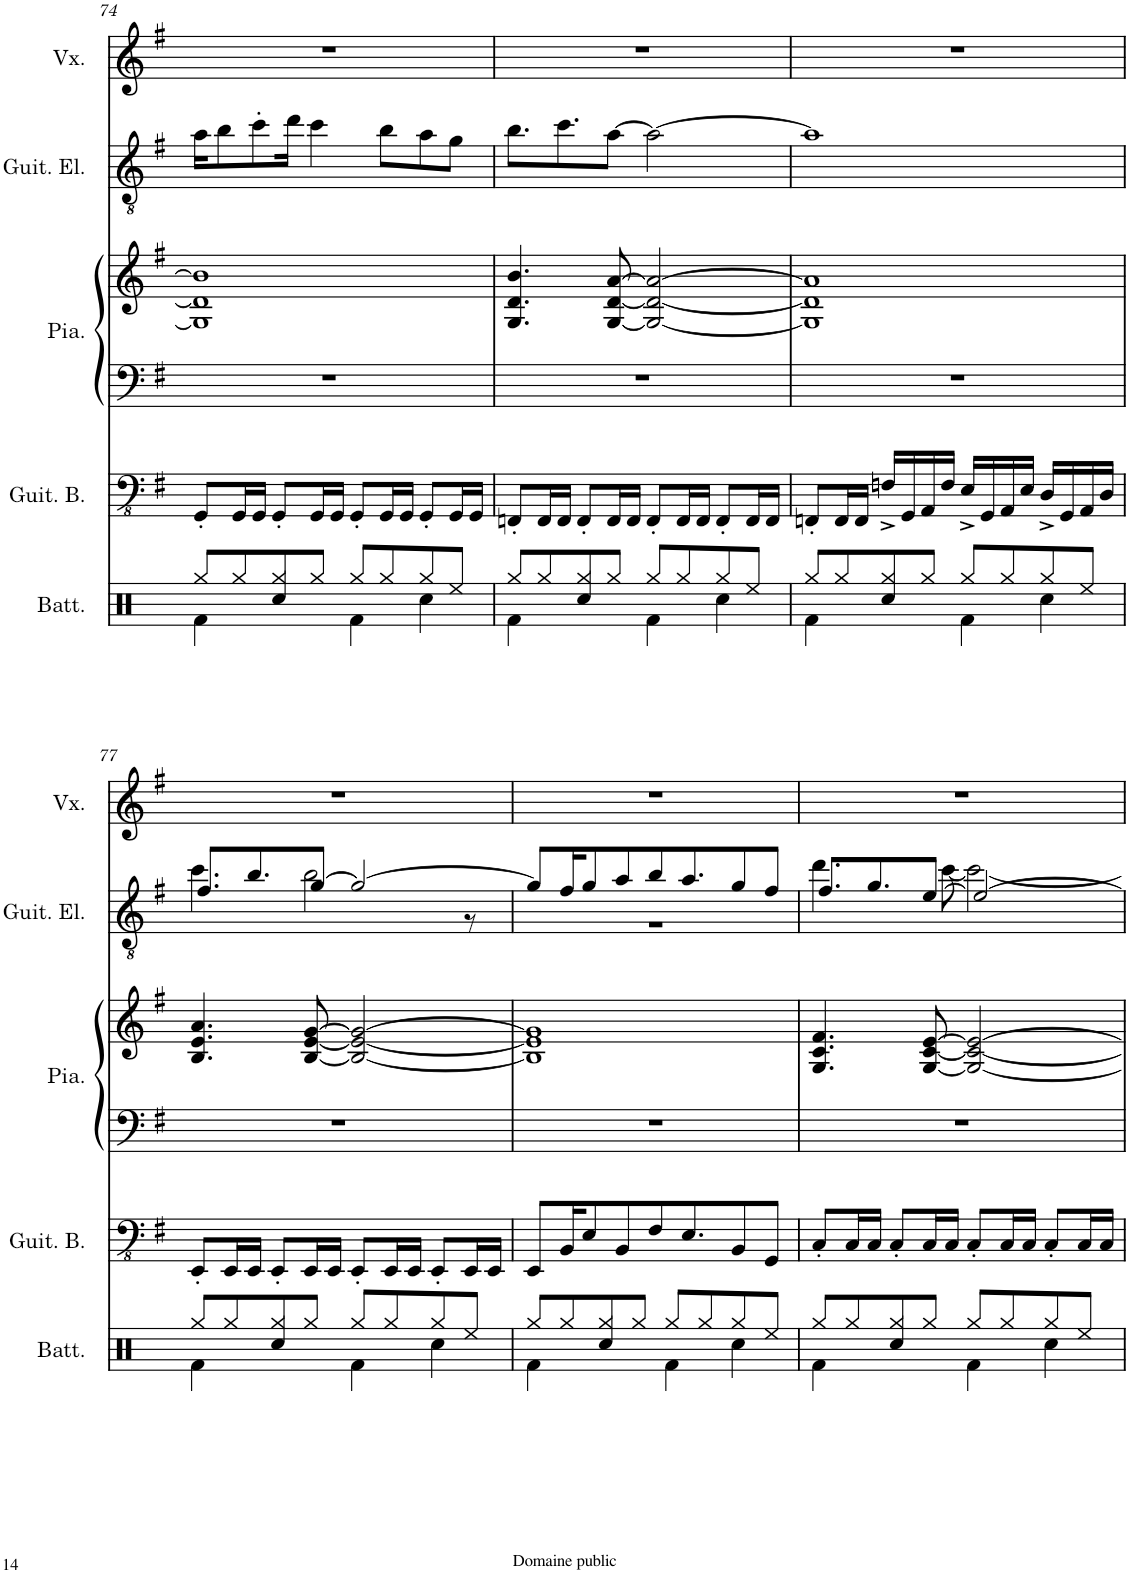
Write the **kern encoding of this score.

**kern	**kern	**kern	**kern	**kern	**kern
*part5	*part4	*part3	*part3	*part2	*part1
*staff6	*staff5	*staff4	*staff3	*staff2	*staff1
*I"Batterie	*I"Guitare basse	*I"Piano	*	*I"Guitare électrique	*I"Voix
*I'Batt.	*I'Guit. B.	*I'Pia.	*	*I'Guit. El.	*I'Vx.
!!LO:PB:g=z
*clefX	*clefFv4	*clefF4	*clefG2	*clefGv2	*clefG2
*k[]	*k[f#]	*k[f#]	*k[f#]	*k[f#]	*k[f#]
*M4/4	*M4/4	*M4/4	*M4/4	*M4/4	*M4/4
=74	=74	=74	=74	=74	=74
*^	*	*	*	*	*
8Rgg/L	4Rf\	8GGG'/L	1r	1G] 1d] 1b]	16a\KL	1r
.	.	.	.	.	8b\	.
8Rgg/	.	16GGG/L	.	.	.	.
.	.	16GGG/JJ	.	.	8cc'\	.
8Rgg/	4Rcc/	8GGG'/L	.	.	.	.
.	.	.	.	.	16dd\Jk	.
8Rgg/J	.	16GGG/L	.	.	4cc\	.
.	.	16GGG/JJ	.	.	.	.
8Rgg/L	4Rf\	8GGG'/L	.	.	.	.
8Rgg/	.	16GGG/L	.	.	8b\L	.
.	.	16GGG/JJ	.	.	.	.
8Rgg/	4Rcc\	8GGG'/L	.	.	8a\	.
8Ree/J	.	16GGG/L	.	.	8g\J	.
.	.	16GGG/JJ	.	.	.	.
=75	=75	=75	=75	=75	=75	=75
8Rgg/L	4Rf\	8FFFn'/L	1r	4.G/ 4.d/ 4.b/	8.b\L	1r
8Rgg/	.	16FFF/L	.	.	.	.
.	.	16FFF/JJ	.	.	8.cc\	.
8Rgg/	4Rcc/	8FFF'/L	.	.	.	.
8Rgg/J	.	16FFF/L	.	[8G/ [8d/ [8a/	[8a\J	.
.	.	16FFF/JJ	.	.	.	.
8Rgg/L	4Rf\	8FFF'/L	.	2G/_ 2d/_ 2a/_	2a\_	.
8Rgg/	.	16FFF/L	.	.	.	.
.	.	16FFF/JJ	.	.	.	.
8Rgg/	4Rcc\	8FFF'/L	.	.	.	.
8Ree/J	.	16FFF/L	.	.	.	.
.	.	16FFF/JJ	.	.	.	.
=76	=76	=76	=76	=76	=76	=76
8Rgg/L	4Rf\	8FFFn'/L	1r	1G] 1d] 1a]	1a]	1r
8Rgg/	.	16FFF/L	.	.	.	.
.	.	16FFF/JJ	.	.	.	.
8Rgg/	4Rcc/	16FFn^/LL	.	.	.	.
.	.	16GGG/	.	.	.	.
8Rgg/J	.	16AAA/	.	.	.	.
.	.	16FF/JJ	.	.	.	.
8Rgg/L	4Rf\	16EE^/LL	.	.	.	.
.	.	16GGG/	.	.	.	.
8Rgg/	.	16AAA/	.	.	.	.
.	.	16EE/JJ	.	.	.	.
8Rgg/	4Rcc\	16DD^/LL	.	.	.	.
.	.	16GGG/	.	.	.	.
8Ree/J	.	16AAA/	.	.	.	.
.	.	16DD/JJ	.	.	.	.
!!LO:LB:g=z
=77	=77	=77	=77	=77	=77	=77
*	*	*	*	*	*^	*
8Rgg/L	4Rf\	8EEE'/L	1r	4.B/ 4.e/ 4.a/	8.f#/L	4.cc\	1r
8Rgg/	.	16EEE/L	.	.	.	.	.
.	.	16EEE/JJ	.	.	8.b/	.	.
8Rgg/	4Rcc/	8EEE'/L	.	.	.	.	.
8Rgg/J	.	16EEE/L	.	[8B/ [8e/ [8g/	[8g/J	2b\	.
.	.	16EEE/JJ	.	.	.	.	.
8Rgg/L	4Rf\	8EEE'/L	.	2B/_ 2e/_ 2g/_	2g/_	.	.
8Rgg/	.	16EEE/L	.	.	.	.	.
.	.	16EEE/JJ	.	.	.	.	.
8Rgg/	4Rcc\	8EEE'/L	.	.	.	.	.
8Ree/J	.	16EEE/L	.	.	.	8r	.
.	.	16EEE/JJ	.	.	.	.	.
=78	=78	=78	=78	=78	=78	=78	=78
8Rgg/L	4Rf\	8EEE/L	1r	1B] 1e] 1g]	8g/L]	1r	1r
8Rgg/	.	16BBB/K	.	.	16f#/K	.	.
.	.	8EE/	.	.	8g/	.	.
8Rgg/	4Rcc/	.	.	.	.	.	.
.	.	8BBB/	.	.	8a/	.	.
8Rgg/J	.	.	.	.	.	.	.
.	.	8FF#/	.	.	8b/	.	.
8Rgg/L	4Rf\	.	.	.	.	.	.
.	.	8.EE/	.	.	8.a/	.	.
8Rgg/	.	.	.	.	.	.	.
8Rgg/	4Rcc\	8BBB/	.	.	8g/	.	.
8Ree/J	.	8GGG/J	.	.	8f#/J	.	.
=79	=79	=79	=79	=79	=79	=79	=79
8Rgg/L	4Rf\	8CC'/L	1r	4.G/ 4.c/ 4.f#/	8.f#/L	4.dd\	1r
8Rgg/	.	16CC/L	.	.	.	.	.
.	.	16CC/JJ	.	.	8.g/	.	.
8Rgg/	4Rcc/	8CC'/L	.	.	.	.	.
8Rgg/J	.	16CC/L	.	[8G/ [8c/ [8e/	[8e/J	[8cc\	.
.	.	16CC/JJ	.	.	.	.	.
8Rgg/L	4Rf\	8CC'/L	.	2G/_ 2c/_ 2e/_	2e/_	2cc\_	.
8Rgg/	.	16CC/L	.	.	.	.	.
.	.	16CC/JJ	.	.	.	.	.
8Rgg/	4Rcc\	8CC'/L	.	.	.	.	.
8Ree/J	.	16CC/L	.	.	.	.	.
.	.	16CC/JJ	.	.	.	.	.
*v	*v	*	*	*	*v	*v	*
=	=	=	=	=	=
*-	*-	*-	*-	*-	*-
